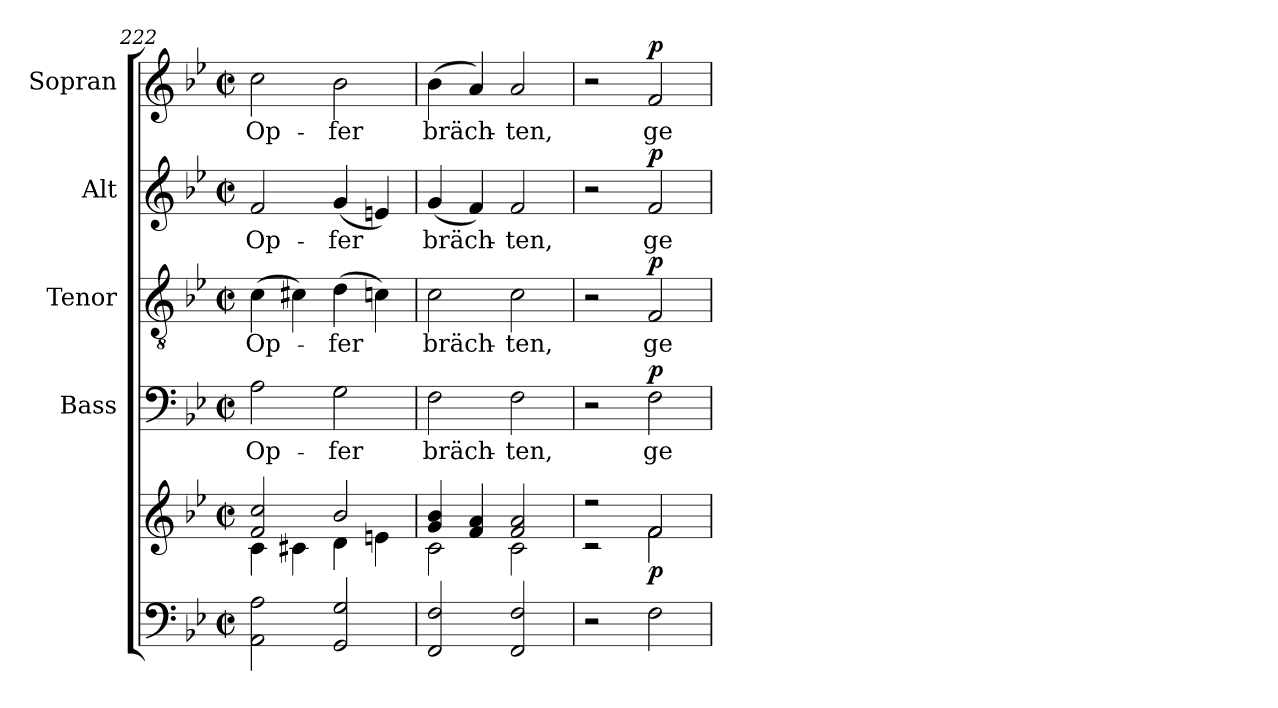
**kern	**kern	**dynam	**kern	**text	**dynam	**kern	**text	**dynam	**kern	**text	**dynam	**kern	**text	**dynam
*part5	*part5	*part5	*part4	*part4	*part4	*part3	*part3	*part3	*part2	*part2	*part2	*part1	*part1	*part1
*staff6	*staff5	*staff5/6	*staff4	*staff4	*staff4	*staff3	*staff3	*staff3	*staff2	*staff2	*staff2	*staff1	*staff1	*staff1
*	*	*	*I"Bass	*	*	*I"Tenor	*	*	*I"Alt	*	*	*I"Sopran	*	*
*	*	*	*I'B.	*	*	*I'T.	*	*	*I'A.	*	*	*I'S.	*	*
*clefF4	*clefG2	*	*clefF4	*	*	*clefGv2	*	*	*clefG2	*	*	*clefG2	*	*
*k[b-e-]	*k[b-e-]	*	*k[b-e-]	*	*	*k[b-e-]	*	*	*k[b-e-]	*	*	*k[b-e-]	*	*
*B-:	*B-:	*	*B-:	*	*	*B-:	*	*	*B-:	*	*	*B-:	*	*
*M2/2	*M2/2	*	*M2/2	*	*	*M2/2	*	*	*M2/2	*	*	*M2/2	*	*
*met(c|)	*met(c|)	*	*met(c|)	*	*	*met(c|)	*	*	*met(c|)	*	*	*met(c|)	*	*
=222	=222	=222	=222	=222	=222	=222	=222	=222	=222	=222	=222	=222	=222	=222
*	*^	*	*	*	*	*	*	*	*	*	*	*	*	*
!	!	!	!	!	!LO:LY:b	!	!	!LO:LY:b	!	!	!LO:LY:b	!	!	!LO:LY:b	!
2AA\ 2A\	2f/ 2cc/	4c\	.	2A\	Op-	.	(>4c\	Op-	.	2f/	Op-	.	2cc\	Op-	.
.	.	4c#X\	.	.	.	.	4c#X\)	.	.	.	.	.	.	.	.
!	!	!	!	!	!LO:LY:b	!	!	!LO:LY:b	!	!	!LO:LY:b	!	!	!LO:LY:b	!
2GG/ 2G/	2b-/	4d\	.	2G\	-fer	.	(>4d\	-fer	.	(<4g/	-fer	.	2b-\	-fer	.
.	.	4en\	.	.	.	.	4cn\)	.	.	4en/)	.	.	.	.	.
=223	=223	=223	=223	=223	=223	=223	=223	=223	=223	=223	=223	=223	=223	=223	=223
!	!	!	!	!	!LO:LY:b	!	!	!LO:LY:b	!	!	!LO:LY:b	!	!	!LO:LY:b	!
2FF/ 2F/	4g/ 4b-/	2c\	.	2F\	bräch-	.	2c\	bräch-	.	(<4g/	bräch-	.	(>4b-\	bräch-	.
.	4f/ 4a/	.	.	.	.	.	.	.	.	4f/)	.	.	4a/)	.	.
!	!	!	!	!	!LO:LY:b	!	!	!LO:LY:b	!	!	!LO:LY:b	!	!	!LO:LY:b	!
2FF/ 2F/	2f/ 2a/	2c\	.	2F\	-ten,	.	2c\	-ten,	.	2f/	-ten,	.	2a/	-ten,	.
=224	=224	=224	=224	=224	=224	=224	=224	=224	=224	=224	=224	=224	=224	=224	=224
2r	2r	2r	.	2r	.	.	2r	.	.	2r	.	.	2r	.	.
!	!	!	!LO:DY:b	!	!LO:LY:b	!LO:DY:a	!	!LO:LY:b	!LO:DY:a	!	!LO:LY:b	!LO:DY:a	!	!LO:LY:b	!LO:DY:a
2F\	2f/	2f\	p	2F\	ge-	p	2F/	ge-	p	2f/	ge-	p	2f/	ge-	p
*	*v	*v	*	*	*	*	*	*	*	*	*	*	*	*	*
=	=	=	=	=	=	=	=	=	=	=	=	=	=	=
*-	*-	*-	*-	*-	*-	*-	*-	*-	*-	*-	*-	*-	*-	*-
